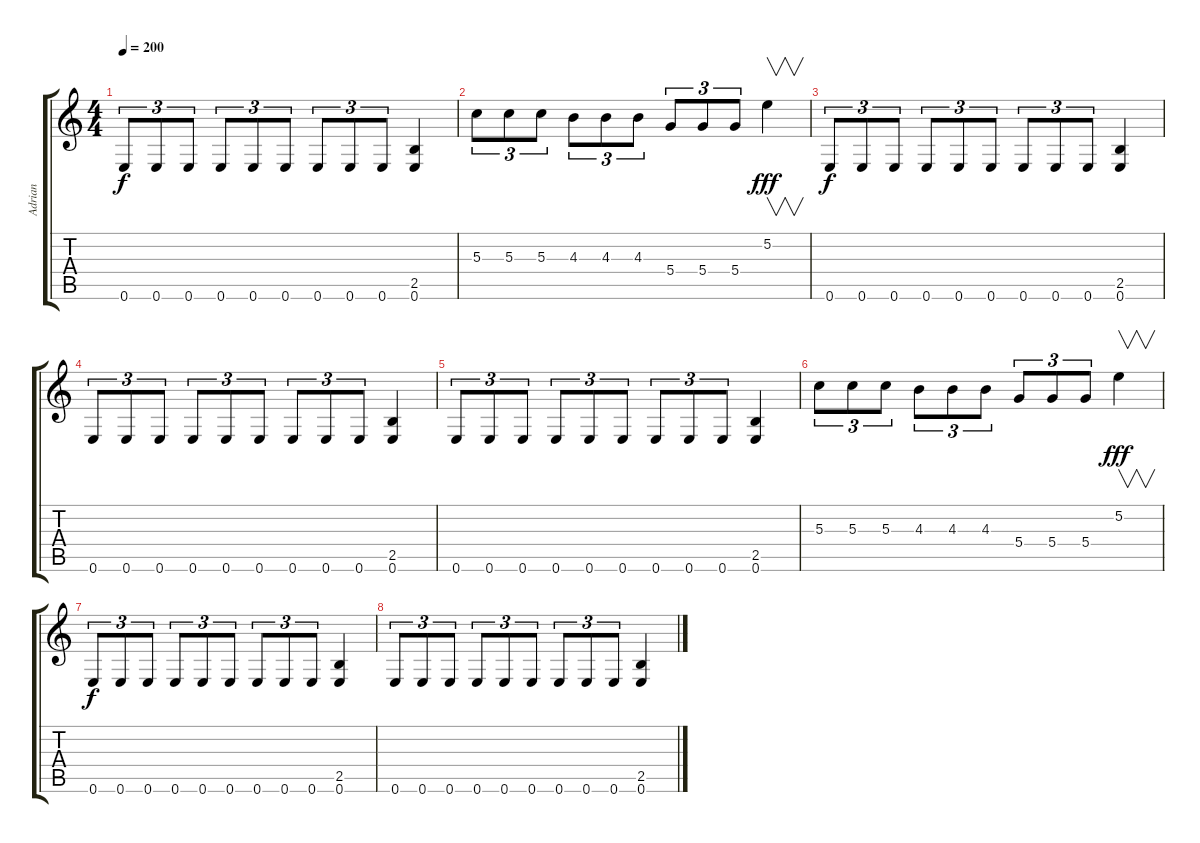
\track ("Adrian" "Adrian") {instrument overdrivenguitar}
\staff {score tabs}
\tuning (E4 B3 G3 D3 A2 E2) {hide}
\ts (4 4)
\tempo 200
\clef g2
\ks c
0.6.8{tu (3 2) dy f} 0.6.8{tu (3 2)} 0.6.8{tu (3 2)} 0.6.8{tu (3 2)} 0.6.8{tu (3 2)} 0.6.8{tu (3 2)} 0.6.8{tu (3 2)} 0.6.8{tu (3 2)} 0.6.8{tu (3 2)} (2.5 0.6).4 |
5.3.8{tu (3 2)} 5.3.8{tu (3 2)} 5.3.8{tu (3 2)} 4.3.8{tu (3 2)} 4.3.8{tu (3 2)} 4.3.8{tu (3 2)} 5.4.8{tu (3 2)} 5.4.8{tu (3 2)} 5.4.8{tu (3 2)} 5.2.4{v dy fff} |
0.6.8{tu (3 2) dy f} 0.6.8{tu (3 2)} 0.6.8{tu (3 2)} 0.6.8{tu (3 2)} 0.6.8{tu (3 2)} 0.6.8{tu (3 2)} 0.6.8{tu (3 2)} 0.6.8{tu (3 2)} 0.6.8{tu (3 2)} (2.5 0.6).4 |
0.6.8{tu (3 2)} 0.6.8{tu (3 2)} 0.6.8{tu (3 2)} 0.6.8{tu (3 2)} 0.6.8{tu (3 2)} 0.6.8{tu (3 2)} 0.6.8{tu (3 2)} 0.6.8{tu (3 2)} 0.6.8{tu (3 2)} (2.5 0.6).4 |
0.6.8{tu (3 2)} 0.6.8{tu (3 2)} 0.6.8{tu (3 2)} 0.6.8{tu (3 2)} 0.6.8{tu (3 2)} 0.6.8{tu (3 2)} 0.6.8{tu (3 2)} 0.6.8{tu (3 2)} 0.6.8{tu (3 2)} (2.5 0.6).4 |
5.3.8{tu (3 2)} 5.3.8{tu (3 2)} 5.3.8{tu (3 2)} 4.3.8{tu (3 2)} 4.3.8{tu (3 2)} 4.3.8{tu (3 2)} 5.4.8{tu (3 2)} 5.4.8{tu (3 2)} 5.4.8{tu (3 2)} 5.2.4{v dy fff} |
0.6.8{tu (3 2) dy f} 0.6.8{tu (3 2)} 0.6.8{tu (3 2)} 0.6.8{tu (3 2)} 0.6.8{tu (3 2)} 0.6.8{tu (3 2)} 0.6.8{tu (3 2)} 0.6.8{tu (3 2)} 0.6.8{tu (3 2)} (2.5 0.6).4 |
0.6.8{tu (3 2)} 0.6.8{tu (3 2)} 0.6.8{tu (3 2)} 0.6.8{tu (3 2)} 0.6.8{tu (3 2)} 0.6.8{tu (3 2)} 0.6.8{tu (3 2)} 0.6.8{tu (3 2)} 0.6.8{tu (3 2)} (2.5 0.6).4
